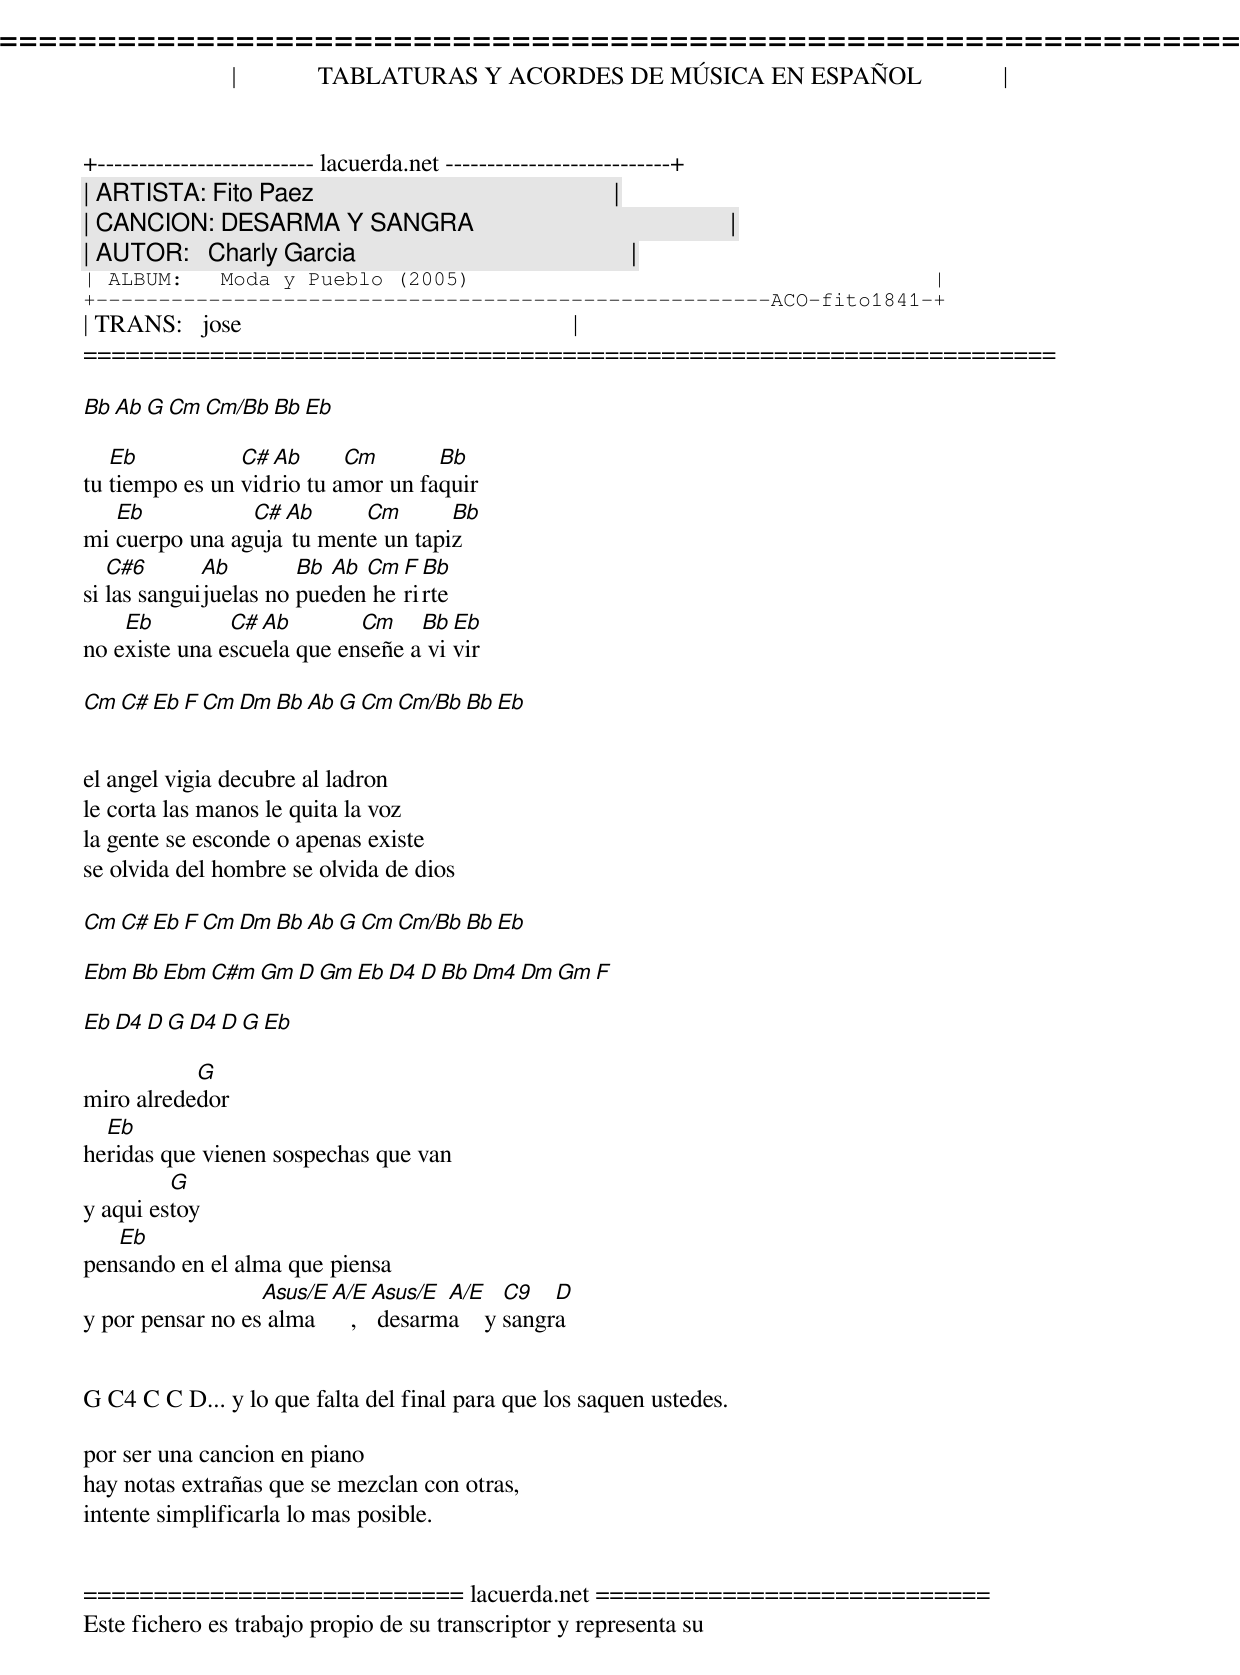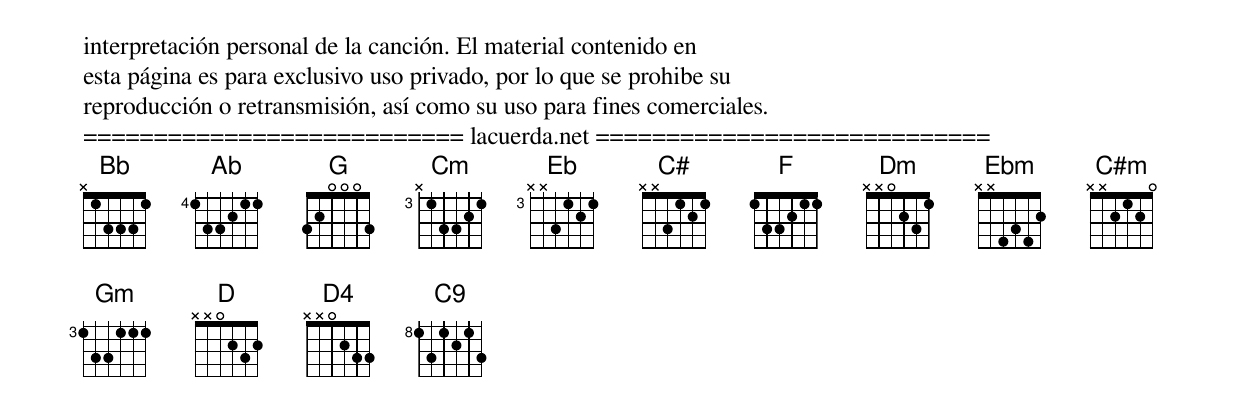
=====================================================================
|             TABLATURAS Y ACORDES DE MÚSICA EN ESPAÑOL             |
+-------------------------- lacuerda.net ---------------------------+
| ARTISTA: Fito Paez                                                |
| CANCION: DESARMA Y SANGRA                                         |
| AUTOR:   Charly Garcia                                            |
| ALBUM:   Moda y Pueblo (2005)                                     |
+------------------------------------------------------ACO-fito1841-+
| TRANS:   jose                                                     |
=====================================================================

Bb Ab G Cm Cm/Bb Bb Eb

   Eb           C# Ab      Cm       Bb
tu tiempo es un vidrio tu amor un faquir
   Eb           C# Ab      Cm       Bb
mi cuerpo una aguja tu mente un tapiz
   C#6       Ab        Bb Ab Cm F Bb
si las sanguijuelas no pueden herirte
    Eb         C# Ab        Cm    Bb Eb
no existe una escuela que enseñe a vivir

Cm C# Eb F Cm Dm Bb Ab G Cm Cm/Bb Bb Eb


el angel vigia decubre al ladron
le corta las manos le quita la voz
la gente se esconde o apenas existe
se olvida del hombre se olvida de dios

Cm C# Eb F Cm Dm Bb Ab G Cm Cm/Bb Bb Eb

Ebm Bb Ebm C#m Gm D Gm Eb D4 D Bb Dm4 Dm Gm F

Eb D4 D G D4 D G Eb

           G
miro alrededor
  Eb
heridas que vienen sospechas que van
         G
y aqui estoy
   Eb
pensando en el alma que piensa
                  Asus/E A/E Asus/E A/E    C9   D
y por pensar no es alma     , desarma    y sangra


G C4 C C D... y lo que falta del final para que los saquen ustedes.

por ser una cancion en piano
hay notas extrañas que se mezclan con otras,
intente simplificarla lo mas posible.


=========================== lacuerda.net ============================
Este fichero es trabajo propio de su transcriptor y representa su
interpretación personal de la canción. El material contenido en
esta página es para exclusivo uso privado, por lo que se prohibe su
reproducción o retransmisión, así como su uso para fines comerciales.
=========================== lacuerda.net ============================
